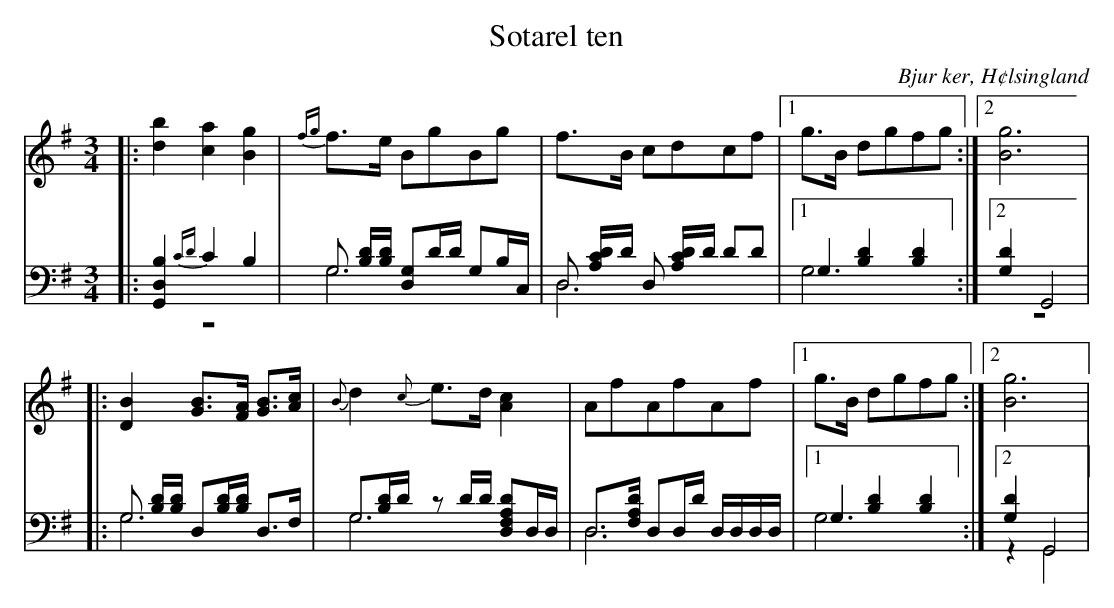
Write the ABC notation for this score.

X:1
T: Sotarel ten
O: Bjur ker, H¢lsingland
M: 3/4
L: 1/8
K: G
V:1
V:2
V:3 merge
V:1
|:[d2b2] [c2a2] [B2g2]|{fg}f>e BgBg|f>B cdcf |1g>B dgfg :|2 [B6g6]|
|:[D2B2] [GB]>[FA] [GB]>[Ac]|{B}d2 {c}e>d [A2c2]|AfAfAf |1g>B dgfg :|2 [B6g6]|
V:2 clef=bass
|:[G,,2 D,2B,2] {CD}C2 B,2|G, [B,/ D/][B,/ D/] [G,D,]D/D/ G,B,/C,/|D, [A,/ C/ D/]D/ D, [A,/ C/ D/]D/ DD|1G,2 [B,2 D2] [B,2 D2]:|2 [G,2D2] G,,4|
|:G, [B,/ D/][B,/ D/] D,[B,/ D/][B,/ D/] D,>F,|G,[B,/ D/]D/ zD/D/ [D, F,A,D]D,/D,/|D,>[F, A, D] D,D,/D/ D,/D,/D,/D,/|1 G,2 [B,2 D2] [B,2 D2] :|2 [G,2D2] G,,4|
V:3 clef=bass
|:z6|G,6|D,6|1G,6:|2 z6|
|:G,6|G,6|D,6|1 G,6 :|2 z2 G,,4|
